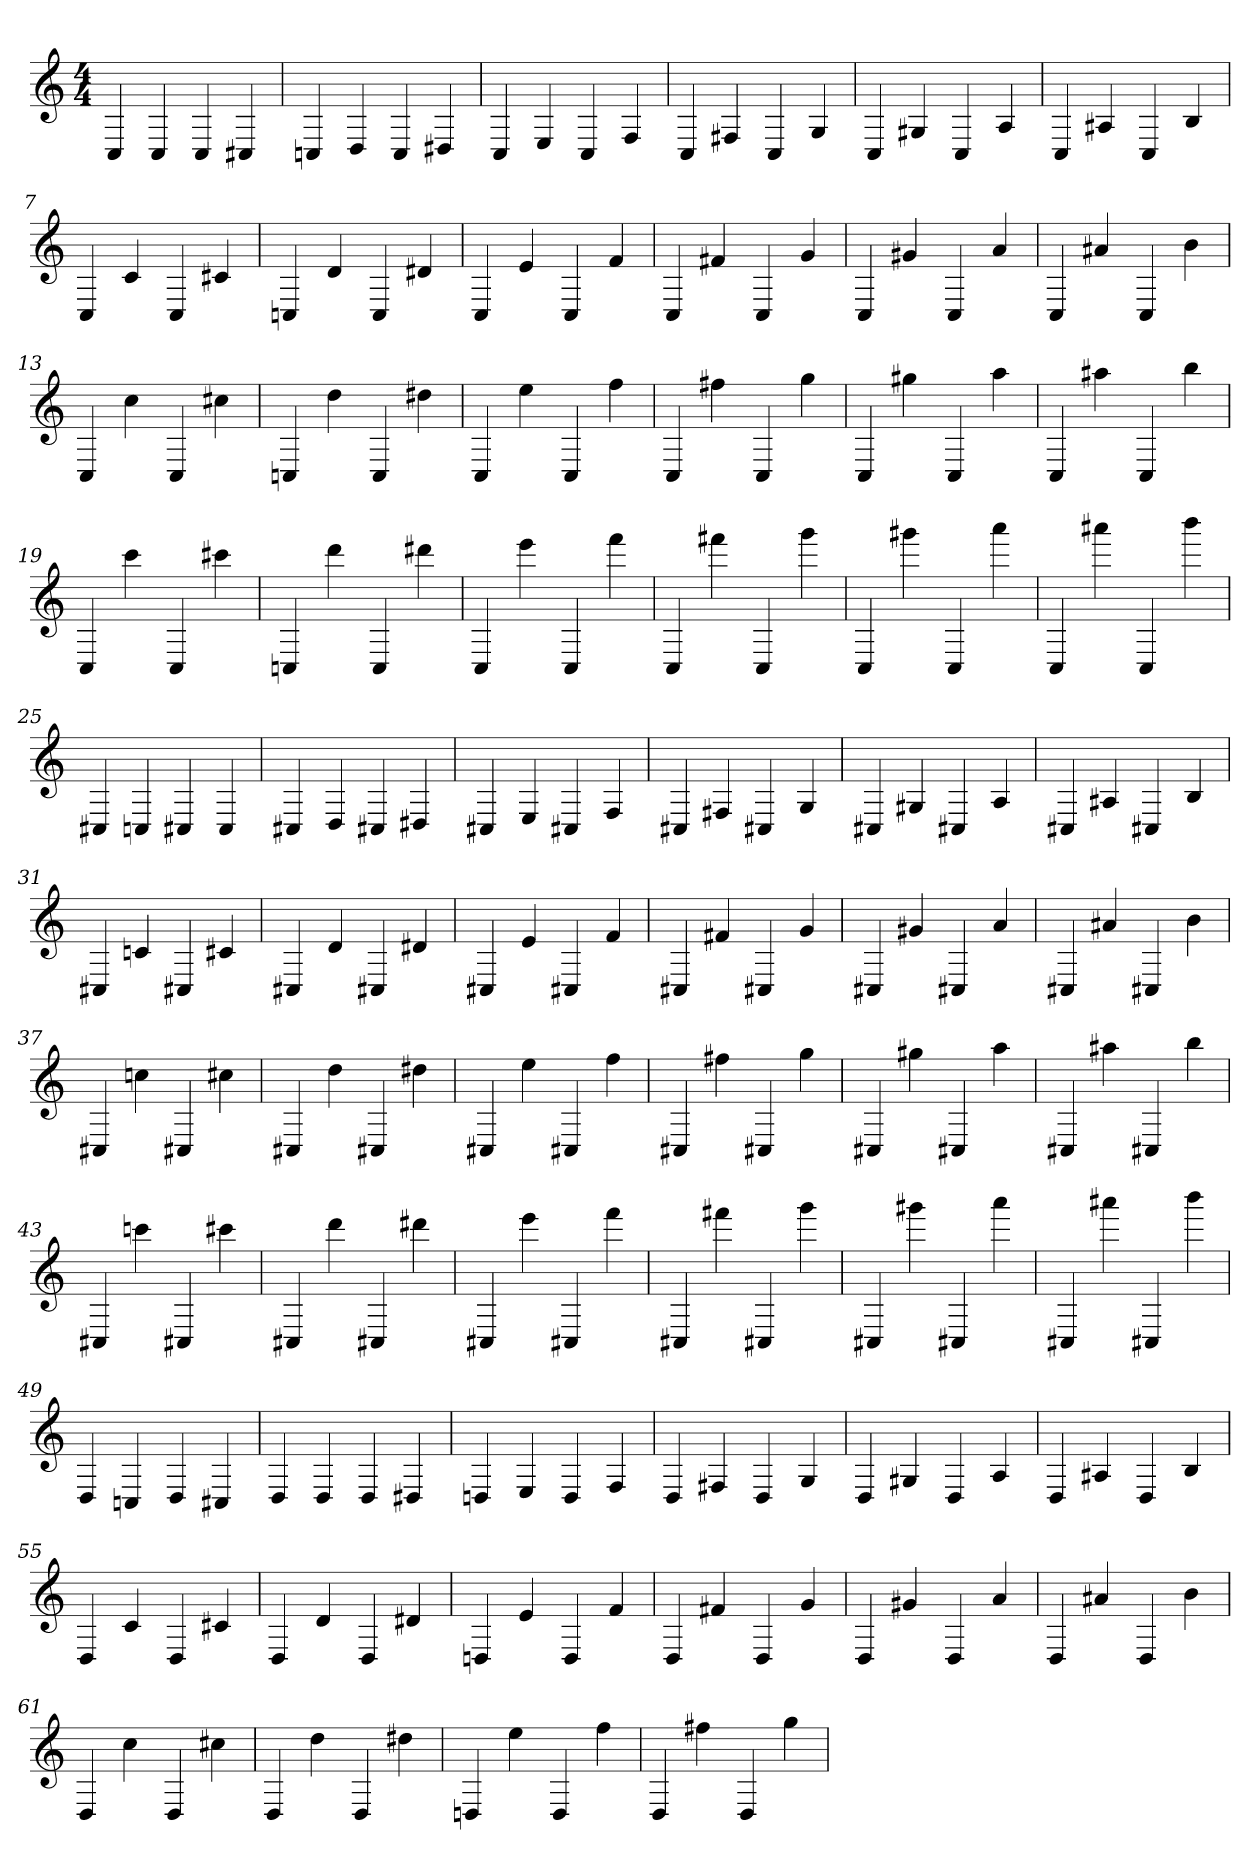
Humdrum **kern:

**kern
*part1
*staff1
*clefG2
*M4/4
=1
4C
4C
4C
4C#X
=2
4Cn
4D
4C
4D#X
=3
4C
4E
4C
4F
=4
4C
4F#X
4C
4G
=5
4C
4G#X
4C
4A
=6
4C
4A#X
4C
4B
=7
4C
4c
4C
4c#X
=8
4Cn
4d
4C
4d#X
=9
4C
4e
4C
4f
=10
4C
4f#X
4C
4g
=11
4C
4g#X
4C
4a
=12
4C
4a#X
4C
4b
=13
4C
4cc
4C
4cc#X
=14
4Cn
4dd
4C
4dd#X
=15
4C
4ee
4C
4ff
=16
4C
4ff#X
4C
4gg
=17
4C
4gg#X
4C
4aa
=18
4C
4aa#X
4C
4bb
=19
4C
4ccc
4C
4ccc#X
=20
4Cn
4ddd
4C
4ddd#X
=21
4C
4eee
4C
4fff
=22
4C
4fff#X
4C
4ggg
=23
4C
4ggg#X
4C
4aaa
=24
4C
4aaa#X
4C
4bbb
=25
4C#X
4Cn
4C#X
4C#
=26
4C#X
4D
4C#X
4D#X
=27
4C#X
4E
4C#X
4F
=28
4C#X
4F#X
4C#X
4G
=29
4C#X
4G#X
4C#X
4A
=30
4C#X
4A#X
4C#X
4B
=31
4C#X
4cn
4C#X
4c#X
=32
4C#X
4d
4C#X
4d#X
=33
4C#X
4e
4C#X
4f
=34
4C#X
4f#X
4C#X
4g
=35
4C#X
4g#X
4C#X
4a
=36
4C#X
4a#X
4C#X
4b
=37
4C#X
4ccn
4C#X
4cc#X
=38
4C#X
4dd
4C#X
4dd#X
=39
4C#X
4ee
4C#X
4ff
=40
4C#X
4ff#X
4C#X
4gg
=41
4C#X
4gg#X
4C#X
4aa
=42
4C#X
4aa#X
4C#X
4bb
=43
4C#X
4cccn
4C#X
4ccc#X
=44
4C#X
4ddd
4C#X
4ddd#X
=45
4C#X
4eee
4C#X
4fff
=46
4C#X
4fff#X
4C#X
4ggg
=47
4C#X
4ggg#X
4C#X
4aaa
=48
4C#X
4aaa#X
4C#X
4bbb
=49
4D
4Cn
4D
4C#X
=50
4D
4D
4D
4D#X
=51
4Dn
4E
4D
4F
=52
4D
4F#X
4D
4G
=53
4D
4G#X
4D
4A
=54
4D
4A#X
4D
4B
=55
4D
4c
4D
4c#X
=56
4D
4d
4D
4d#X
=57
4Dn
4e
4D
4f
=58
4D
4f#X
4D
4g
=59
4D
4g#X
4D
4a
=60
4D
4a#X
4D
4b
=61
4D
4cc
4D
4cc#X
=62
4D
4dd
4D
4dd#X
=63
4Dn
4ee
4D
4ff
=64
4D
4ff#X
4D
4gg
=
*-
